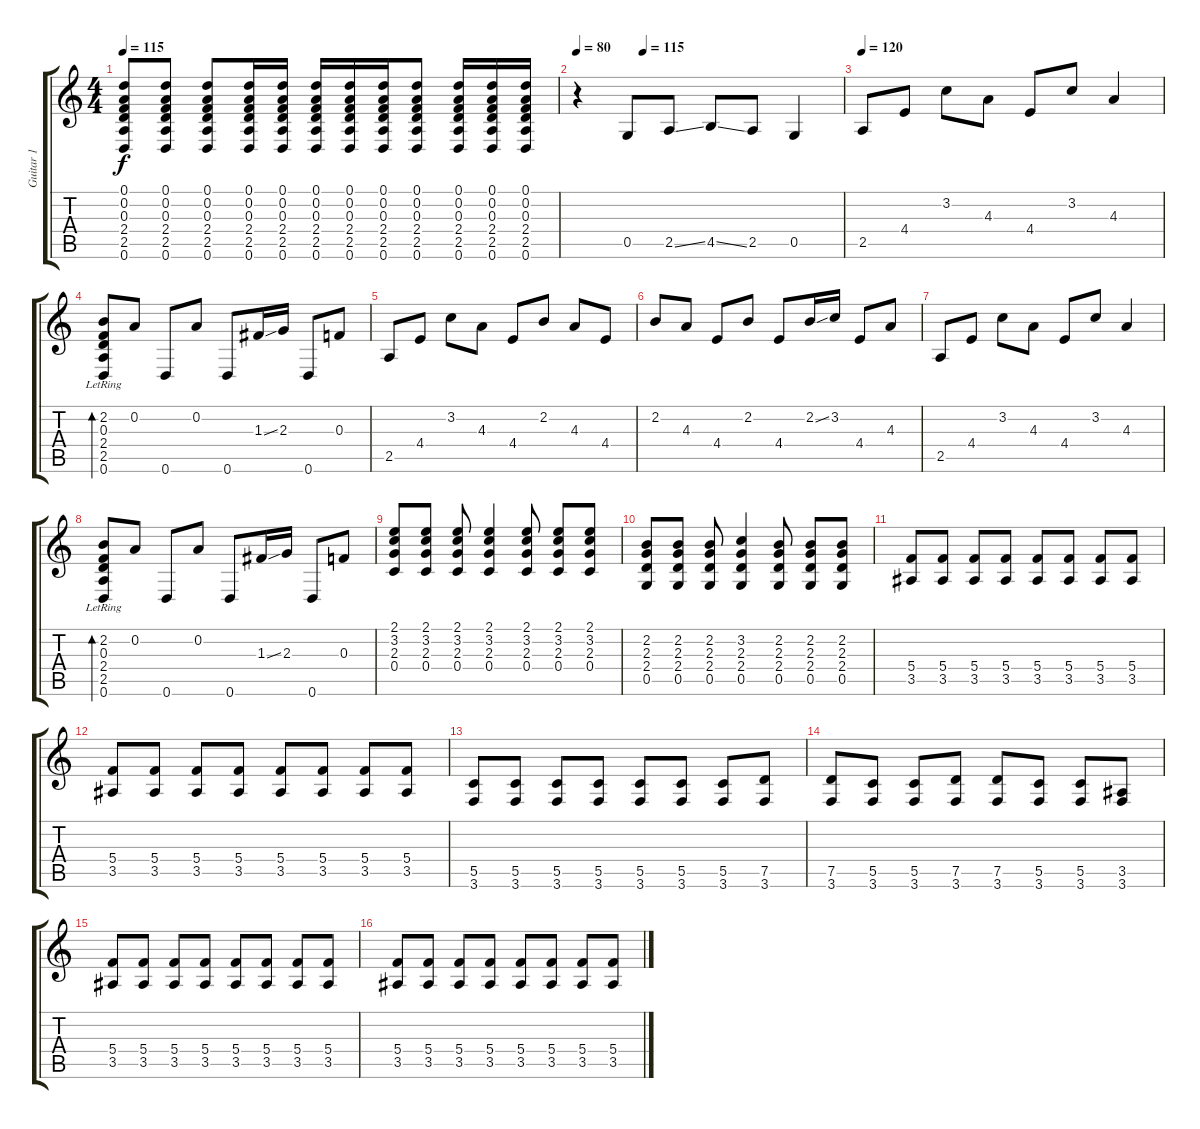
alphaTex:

\track ("Guitar 1" "Guitar 1") {instrument acousticguitarnylon}
\staff {score tabs}
\tuning (D4 A3 F3 C3 G2 D2) {hide}
\ts (4 4)
\tempo 115
\clef g2
\ks c
(0.1 0.2 0.3 2.4 2.5 0.6).8{dy f} (0.1 0.2 0.3 2.4 2.5 0.6).8 (0.1 0.2 0.3 2.4 2.5 0.6).8 (0.1 0.2 0.3 2.4 2.5 0.6).16 (0.1 0.2 0.3 2.4 2.5 0.6).16 (0.1 0.2 0.3 2.4 2.5 0.6).16 (0.1 0.2 0.3 2.4 2.5 0.6).16 (0.1 0.2 0.3 2.4 2.5 0.6).16 (0.1 0.2 0.3 2.4 2.5 0.6).8 (0.1 0.2 0.3 2.4 2.5 0.6).16 (0.1 0.2 0.3 2.4 2.5 0.6).16 (0.1 0.2 0.3 2.4 2.5 0.6).16 |
\tempo (115 0.25)
\tempo 80
r.4 0.5.8 2.5{ss}.8 4.5{ss}.8 2.5.8 0.5.4 |
\tempo 120
2.5.8 4.4.8 3.2.8 4.3.8 4.4.8 3.2.8 4.3.4 |
(2.2 0.3{lr} 2.4{lr} 2.5{lr} 0.6{lr}).8{bd 60} 0.2.8 0.6.8 0.2.8 0.6.8 1.3{ss}.16 2.3.16 0.6.8 0.3.8 |
2.5.8 4.4.8 3.2.8 4.3.8 4.4.8 2.2.8 4.3.8 4.4.8 |
2.2.8 4.3.8 4.4.8 2.2.8 4.4.8 2.2{ss}.16 3.2.16 4.4.8 4.3.8 |
2.5.8 4.4.8 3.2.8 4.3.8 4.4.8 3.2.8 4.3.4 |
(2.2 0.3{lr} 2.4{lr} 2.5{lr} 0.6{lr}).8{bd 60} 0.2.8 0.6.8 0.2.8 0.6.8 1.3{ss}.16 2.3.16 0.6.8 0.3.8 |
(2.1 3.2 2.3 0.4).8 (2.1 3.2 2.3 0.4).8 (2.1 3.2 2.3 0.4).8 (2.1 3.2 2.3 0.4).4 (2.1 3.2 2.3 0.4).8 (2.1 3.2 2.3 0.4).8 (2.1 3.2 2.3 0.4).8 |
(2.2 2.3 2.4 0.5).8 (2.2 2.3 2.4 0.5).8 (2.2 2.3 2.4 0.5).8 (3.2 2.3 2.4 0.5).4 (2.2 2.3 2.4 0.5).8 (2.2 2.3 2.4 0.5).8 (2.2 2.3 2.4 0.5).8 |
(5.4 3.5).8 (5.4 3.5).8 (5.4 3.5).8 (5.4 3.5).8 (5.4 3.5).8 (5.4 3.5).8 (5.4 3.5).8 (5.4 3.5).8 |
(5.4 3.5).8 (5.4 3.5).8 (5.4 3.5).8 (5.4 3.5).8 (5.4 3.5).8 (5.4 3.5).8 (5.4 3.5).8 (5.4 3.5).8 |
(5.5 3.6).8 (5.5 3.6).8 (5.5 3.6).8 (5.5 3.6).8 (5.5 3.6).8 (5.5 3.6).8 (5.5 3.6).8 (7.5 3.6).8 |
(7.5 3.6).8 (5.5 3.6).8 (5.5 3.6).8 (7.5 3.6).8 (7.5 3.6).8 (5.5 3.6).8 (5.5 3.6).8 (3.5 3.6).8 |
(5.4 3.5).8 (5.4 3.5).8 (5.4 3.5).8 (5.4 3.5).8 (5.4 3.5).8 (5.4 3.5).8 (5.4 3.5).8 (5.4 3.5).8 |
(5.4 3.5).8 (5.4 3.5).8 (5.4 3.5).8 (5.4 3.5).8 (5.4 3.5).8 (5.4 3.5).8 (5.4 3.5).8 (5.4 3.5).8
